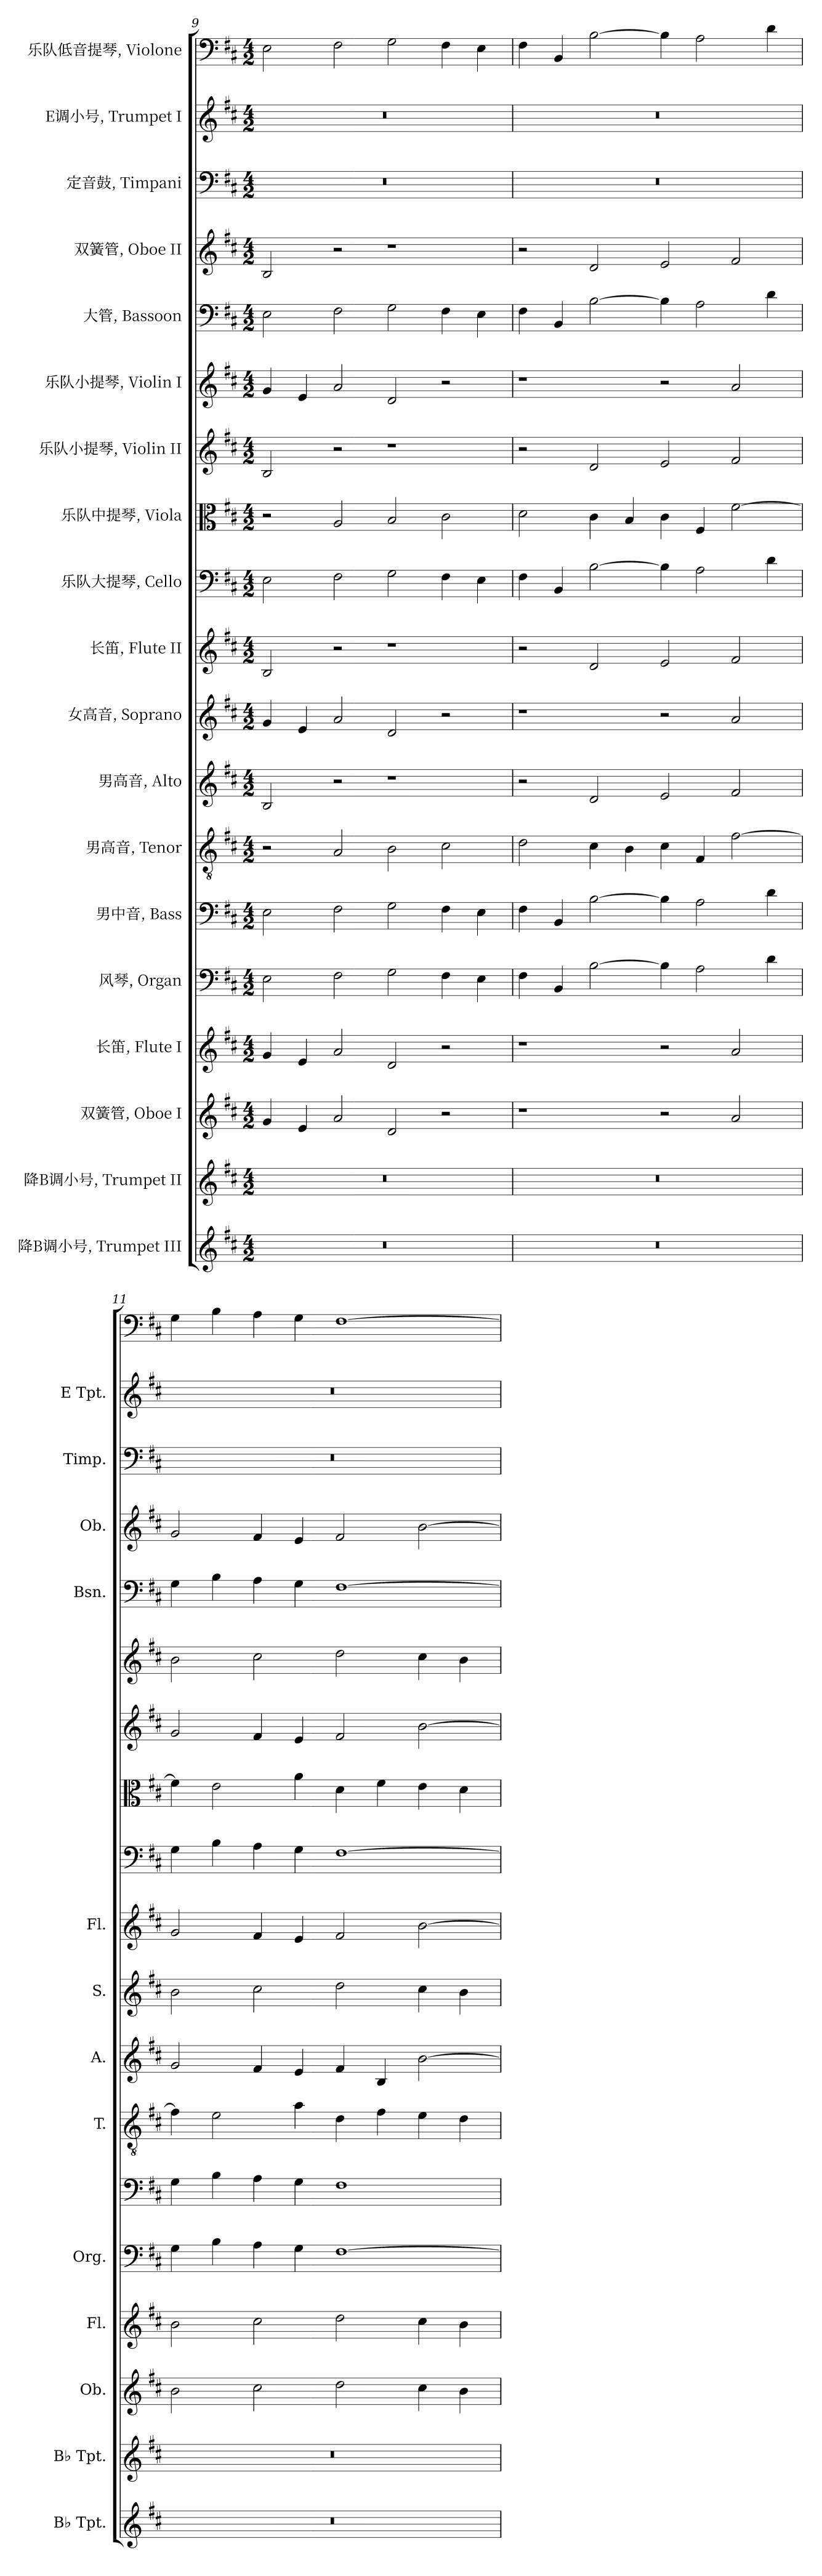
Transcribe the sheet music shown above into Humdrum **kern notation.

**kern	**kern	**kern	**kern	**kern	**kern	**kern	**kern	**kern	**kern	**kern	**kern	**kern	**kern	**kern	**kern	**kern	**kern	**kern
*part19	*part18	*part17	*part16	*part15	*part14	*part13	*part12	*part11	*part10	*part9	*part8	*part7	*part6	*part5	*part4	*part3	*part2	*part1
*staff19	*staff18	*staff17	*staff16	*staff15	*staff14	*staff13	*staff12	*staff11	*staff10	*staff9	*staff8	*staff7	*staff6	*staff5	*staff4	*staff3	*staff2	*staff1
*I"降B调小号, Trumpet III	*I"降B调小号, Trumpet II	*I"双簧管, Oboe I	*I"长笛, Flute I	*I"风琴, Organ	*I"男中音, Bass	*I"男高音, Tenor	*I"男高音, Alto	*I"女高音, Soprano	*I"长笛, Flute II	*I"乐队大提琴, Cello	*I"乐队中提琴, Viola	*I"乐队小提琴, Violin II	*I"乐队小提琴, Violin I	*I"大管, Bassoon	*I"双簧管, Oboe II	*I"定音鼓, Timpani	*I"E调小号, Trumpet I	*I"乐队低音提琴, Violone
*I'B♭ Tpt.	*I'B♭ Tpt.	*I'Ob.	*I'Fl.	*I'Org.	*	*I'T.	*I'A.	*I'S.	*I'Fl.	*	*	*	*	*I'Bsn.	*I'Ob.	*I'Timp.	*I'E Tpt.	*
*clefG2	*clefG2	*clefG2	*clefG2	*clefF4	*clefF4	*clefGv2	*clefG2	*clefG2	*clefG2	*clefF4	*clefC3	*clefG2	*clefG2	*clefF4	*clefG2	*clefF4	*clefG2	*clefF4
*ITrd1c2	*ITrd1c2	*	*	*	*	*	*	*	*	*	*	*	*	*	*	*	*ITrd-3c-4	*ITrd7c12
*k[]	*k[]	*k[f#c#]	*k[f#c#]	*k[f#c#]	*k[f#c#]	*k[f#c#]	*k[f#c#]	*k[f#c#]	*k[f#c#]	*k[f#c#]	*k[f#c#]	*k[f#c#]	*k[f#c#]	*k[f#c#]	*k[f#c#]	*k[f#c#]	*k[b-e-a-d-g-c-]	*k[f#c#]
*M4/2	*M4/2	*M4/2	*M4/2	*M4/2	*M4/2	*M4/2	*M4/2	*M4/2	*M4/2	*M4/2	*M4/2	*M4/2	*M4/2	*M4/2	*M4/2	*M4/2	*M4/2	*M4/2
=9	=9	=9	=9	=9	=9	=9	=9	=9	=9	=9	=9	=9	=9	=9	=9	=9	=9	=9
0r	0r	4g/	4g/	2E\	2E\	2r	2B/	4g/	2B/	2E\	2r	2B/	4g/	2E\	2B/	0r	0r	2EE\
.	.	4e/	4e/	.	.	.	.	4e/	.	.	.	.	4e/	.	.	.	.	.
.	.	2a/	2a/	2F#\	2F#\	2A/	2r	2a/	2r	2F#\	2A/	2r	2a/	2F#\	2r	.	.	2FF#\
.	.	2d/	2d/	2G\	2G\	2B\	1r	2d/	1r	2G\	2B/	1r	2d/	2G\	1r	.	.	2GG\
.	.	2r	2r	4F#\	4F#\	2c#\	.	2r	.	4F#\	2c#\	.	2r	4F#\	.	.	.	4FF#\
.	.	.	.	4E\	4E\	.	.	.	.	4E\	.	.	.	4E\	.	.	.	4EE\
=10	=10	=10	=10	=10	=10	=10	=10	=10	=10	=10	=10	=10	=10	=10	=10	=10	=10	=10
0r	0r	1r	1r	4F#\	4F#\	2d\	2r	1r	2r	4F#\	2d\	2r	1r	4F#\	2r	0r	0r	4FF#\
.	.	.	.	4BB/	4BB/	.	.	.	.	4BB/	.	.	.	4BB/	.	.	.	4BBB/
.	.	.	.	[2B\	[2B\	4c#\	2d/	.	2d/	[2B\	4c#\	2d/	.	[2B\	2d/	.	.	[2BB\
.	.	.	.	.	.	4B\	.	.	.	.	4B/	.	.	.	.	.	.	.
.	.	2r	2r	4B\]	4B\]	4c#\	2e/	2r	2e/	4B\]	4c#\	2e/	2r	4B\]	2e/	.	.	4BB\]
.	.	.	.	2A\	2A\	4F#/	.	.	.	2A\	4F#/	.	.	2A\	.	.	.	2AA\
.	.	2a/	2a/	.	.	[2f#\	2f#/	2a/	2f#/	.	[2f#\	2f#/	2a/	.	2f#/	.	.	.
.	.	.	.	4d\	4d\	.	.	.	.	4d\	.	.	.	4d\	.	.	.	4D\
=11	=11	=11	=11	=11	=11	=11	=11	=11	=11	=11	=11	=11	=11	=11	=11	=11	=11	=11
0r	0r	2b\	2b\	4G\	4G\	4f#\]	2g/	2b\	2g/	4G\	4f#\]	2g/	2b\	4G\	2g/	0r	0r	4GG\
.	.	.	.	4B\	4B\	2e\	.	.	.	4B\	2e\	.	.	4B\	.	.	.	4BB\
.	.	2cc#\	2cc#\	4A\	4A\	.	4f#/	2cc#\	4f#/	4A\	.	4f#/	2cc#\	4A\	4f#/	.	.	4AA\
.	.	.	.	4G\	4G\	4a\	4e/	.	4e/	4G\	4a\	4e/	.	4G\	4e/	.	.	4GG\
.	.	2dd\	2dd\	[1F#	1F#	4d\	4f#/	2dd\	2f#/	[1F#	4d\	2f#/	2dd\	[1F#	2f#/	.	.	[1FF#
.	.	.	.	.	.	4f#\	4B/	.	.	.	4f#\	.	.	.	.	.	.	.
.	.	4cc#\	4cc#\	.	.	4e\	[2b\	4cc#\	[2b\	.	4e\	[2b\	4cc#\	.	[2b\	.	.	.
.	.	4b\	4b\	.	.	4d\	.	4b\	.	.	4d\	.	4b\	.	.	.	.	.
=	=	=	=	=	=	=	=	=	=	=	=	=	=	=	=	=	=	=
*-	*-	*-	*-	*-	*-	*-	*-	*-	*-	*-	*-	*-	*-	*-	*-	*-	*-	*-
